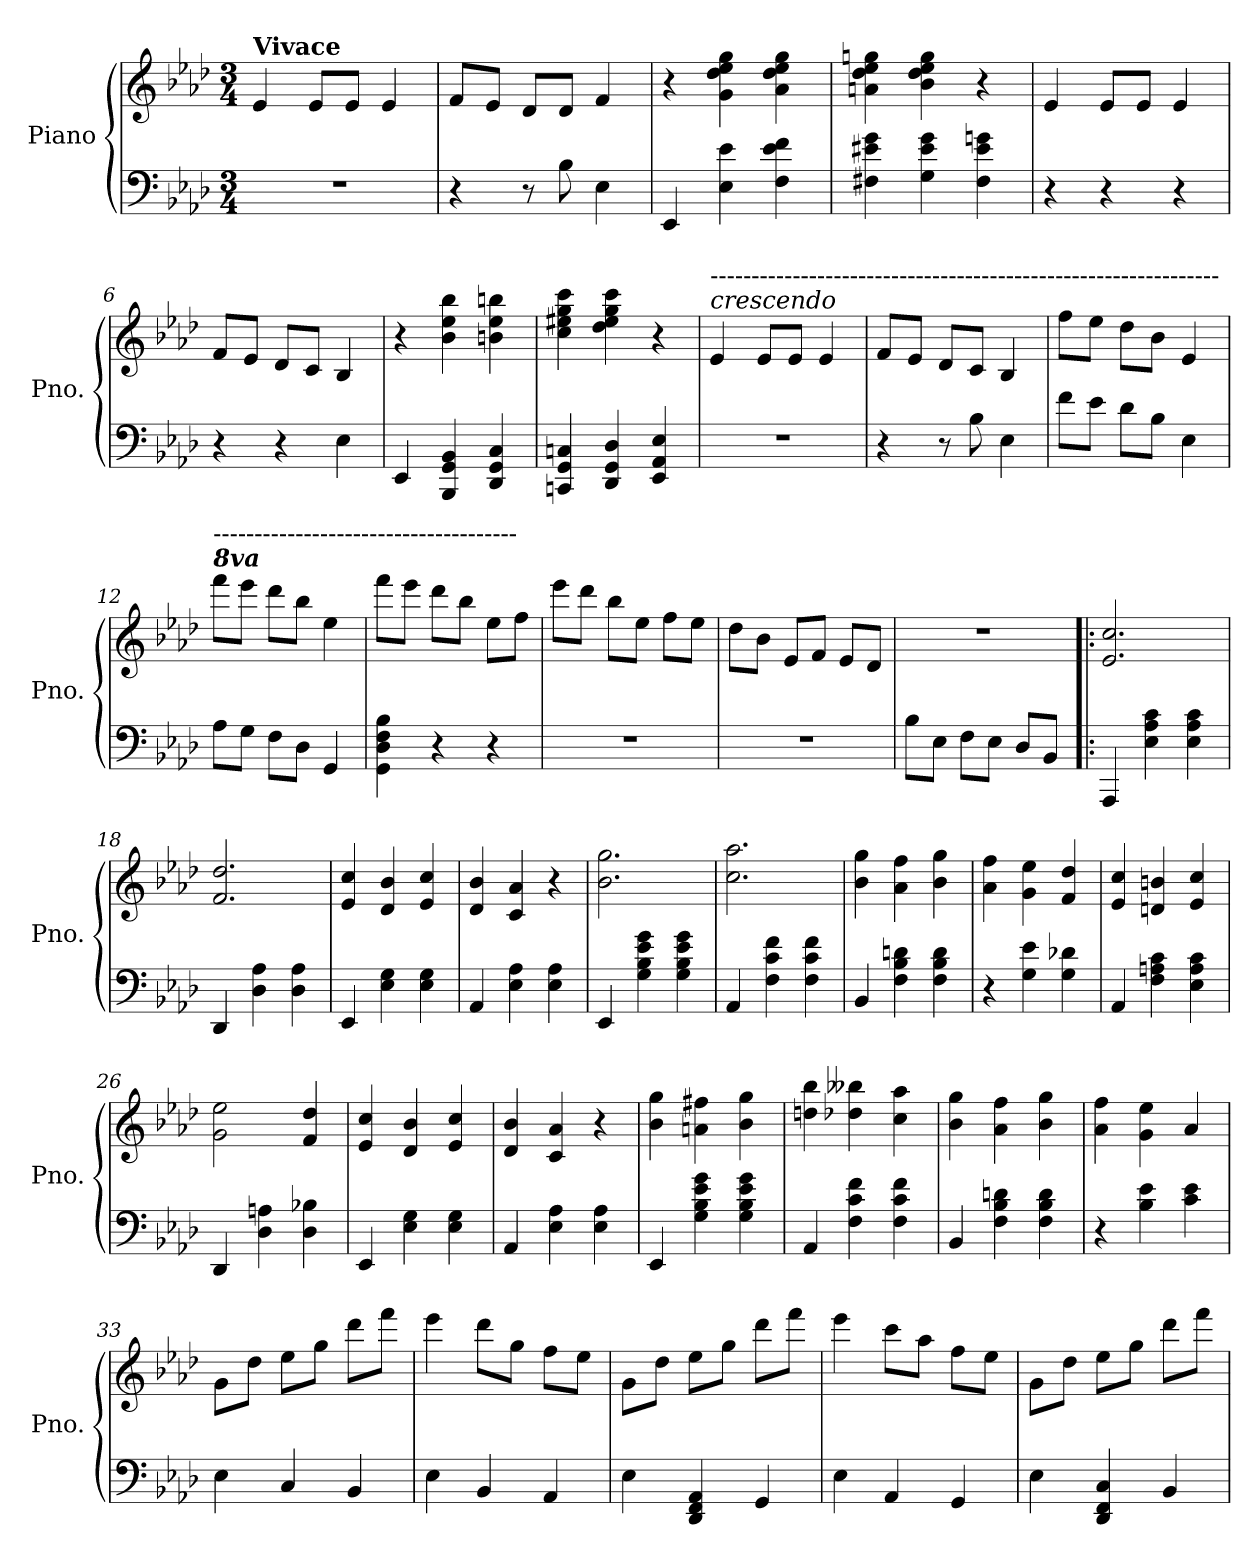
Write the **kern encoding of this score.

**kern	**kern
*part1	*part1
*staff2	*staff1
*I"Piano	*
*I'Pno.	*
*clefF4	*clefG2
*k[b-e-a-d-]	*k[b-e-a-d-]
*M3/4	*M3/4
=1	=1
!	!LO:TX:a:B:t=Vivace
2.r	4e-/
.	8e-/L
.	8e-/J
.	4e-/
=2	=2
4r	8f/L
.	8e-/J
8r	8d-/L
8B-\	8d-/J
4E-\	4f/
=3	=3
4EE-/	4r
4E-\ 4e-\	4g\ 4dd-\ 4ee-\ 4gg\
4F\ 4e-\ 4f\	4a-\ 4dd-\ 4ee-\ 4gg\
=4	=4
4F#X\ 4e#X\ 4g\	4an\ 4dd-\ 4ee-\ 4ggn\
4G\ 4e#\ 4g\	4b-\ 4dd-\ 4ee-\ 4gg\
4F#\ 4e#\ 4gn\	4r
=5	=5
4r	4e-/
4r	8e-/L
.	8e-/J
4r	4e-/
=6	=6
4r	8f/L
.	8e-/J
4r	8d-/L
.	8c/J
4E-\	4B-/
=7	=7
4EE-/	4r
4BBB-/ 4GG/ 4BB-/	4b-\ 4ee-\ 4bb-\
4DD-/ 4GG/ 4C/	4bn\ 4ee-\ 4bbn\
!!LO:LB:g=z
=8	=8
4CCn/ 4GG/ 4Cn/	4cc\ 4ee#X\ 4gg\ 4ccc\
4DD-/ 4GG/ 4D-/	4dd-\ 4ee#\ 4gg\ 4ccc\
4EE-/ 4AA-/ 4E-/	4r
=9	=9
!	!LO:TX:a:i:t=crescendo
!	!LO:TX:a:t=--------------------------------------------------------------
2.r	4e-/
.	8e-/L
.	8e-/J
.	4e-/
=10	=10
4r	8f/L
.	8e-/J
8r	8d-/L
8B-\	8c/J
4E-\	4B-/
=11	=11
8f\L	8ff\L
8e-\J	8ee-\J
8d-\L	8dd-\L
8B-\J	8b-\J
4E-\	4e-/
=12	=12
!	!LO:TX:a:Bi:t=8va
!	!LO:TX:a:t=-------------------------------------
8A-\L	8fff\L
8G\J	8eee-\J
8F\L	8ddd-\L
8D-\J	8bb-\J
4GG/	4ee-\
=13	=13
4GG\ 4D-\ 4F\ 4B-\	8fff\L
.	8eee-\J
4r	8ddd-\L
.	8bb-\J
4r	8ee-\L
.	8ff\J
!!LO:LB:g=z
=14	=14
2.r	8eee-\L
.	8ddd-\J
.	8bb-\L
.	8ee-\J
.	8ff\L
.	8ee-\J
=15	=15
2.r	8dd-\L
.	8b-\J
.	8e-/L
.	8f/J
.	8e-/L
.	8d-/J
=16	=16
8B-\L	2.r
8E-\J	.
8F\L	.
8E-\J	.
8D-/L	.
8BB-/J	.
=17!|:	=17!|:
4AAA-/	2.e-/ 2.cc/
4E-\ 4A-\ 4c\	.
4E-\ 4A-\ 4c\	.
=18	=18
4DD-/	2.f/ 2.dd-/
4D-\ 4A-\	.
4D-\ 4A-\	.
=19	=19
4EE-/	4e-/ 4cc/
4E-\ 4G\	4d-/ 4b-/
4E-\ 4G\	4e-/ 4cc/
=20	=20
4AA-/	4d-/ 4b-/
4E-\ 4A-\	4c/ 4a-/
4E-\ 4A-\	4r
=21	=21
4EE-/	2.b-\ 2.gg\
4G\ 4B-\ 4e-\ 4g\	.
4G\ 4B-\ 4e-\ 4g\	.
!!LO:LB:g=z
=22	=22
4AA-/	2.cc\ 2.aa-\
4F\ 4c\ 4f\	.
4F\ 4c\ 4f\	.
=23	=23
4BB-/	4b-\ 4gg\
4F\ 4B-\ 4dn\	4a-\ 4ff\
4F\ 4B-\ 4d\	4b-\ 4gg\
=24	=24
4r	4a-\ 4ff\
4G\ 4e-\	4g\ 4ee-\
4G\ 4d-X\	4f/ 4dd-/
=25	=25
4AA-/	4e-/ 4cc/
4F\ 4An\ 4c\	4dn/ 4bn/
4E-\ 4A\ 4c\	4e-/ 4cc/
=26	=26
4DD-/	2g\ 2ee-\
4D-\ 4An\	.
4D-\ 4B-X\	4f/ 4dd-/
=27	=27
4EE-/	4e-/ 4cc/
4E-\ 4G\	4d-/ 4b-/
4E-\ 4G\	4e-/ 4cc/
=28	=28
4AA-/	4d-/ 4b-/
4E-\ 4A-\	4c/ 4a-/
4E-\ 4A-\	4r
=29	=29
4EE-/	4b-\ 4gg\
4G\ 4B-\ 4e-\ 4g\	4an\ 4ff#X\
4G\ 4B-\ 4e-\ 4g\	4b-\ 4gg\
!!LO:LB:g=z
=30	=30
4AA-/	4ddn\ 4bb-\
4F\ 4c\ 4f\	4dd-X\ 4bb--X\
4F\ 4c\ 4f\	4cc\ 4aa-\
=31	=31
4BB-/	4b-\ 4gg\
4F\ 4B-\ 4dn\	4a-\ 4ff\
4F\ 4B-\ 4d\	4b-\ 4gg\
=32	=32
4r	4a-\ 4ff\
4B-\ 4e-\	4g\ 4ee-\
4c\ 4e-\	4a-/
=33	=33
4E-\	8g\L
.	8dd-\J
4C/	8ee-\L
.	8gg\J
4BB-/	8ddd-\L
.	8fff\J
=34	=34
4E-\	4eee-\
4BB-/	8ddd-\L
.	8gg\J
4AA-/	8ff\L
.	8ee-\J
=35	=35
4E-\	8g\L
.	8dd-\J
4DD-/ 4FF/ 4AA-/	8ee-\L
.	8gg\J
4GG/	8ddd-\L
.	8fff\J
=36	=36
4E-\	4eee-\
4AA-/	8ccc\L
.	8aa-\J
4GG/	8ff\L
.	8ee-\J
!!LO:PB:g=z
=37	=37
4E-\	8g\L
.	8dd-\J
4DD-/ 4FF/ 4C/	8ee-\L
.	8gg\J
4BB-/	8ddd-\L
.	8fff\J
=	=
*-	*-
